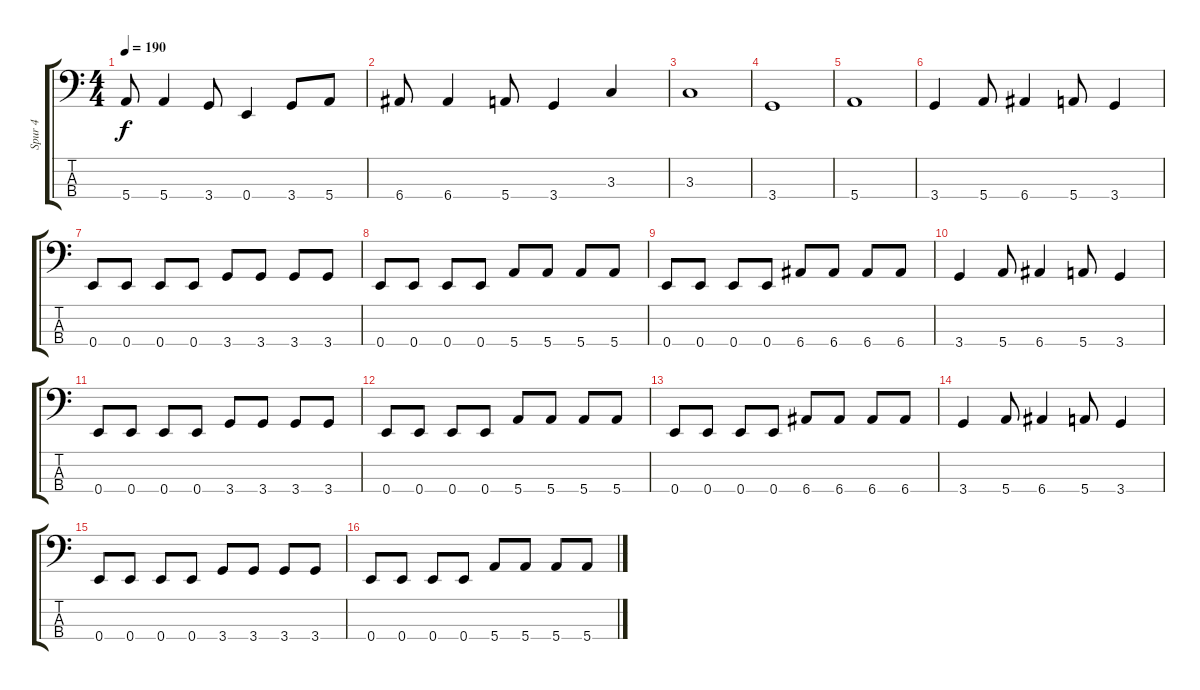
\track ("Spur 4" "Spur 4") {instrument electricbassfinger}
\staff {score tabs}
\tuning (G2 D2 A1 E1) {hide}
\ts (4 4)
\tempo 190
\clef f4
\ks c
5.4.8{dy f} 5.4.4 3.4.8 0.4.4 3.4.8 5.4.8 |
6.4.8 6.4.4 5.4.8 3.4.4 3.3.4 |
3.3.1 |
3.4.1 |
5.4.1 |
3.4.4 5.4.8 6.4.4 5.4.8 3.4.4 |
0.4.8 0.4.8 0.4.8 0.4.8 3.4.8 3.4.8 3.4.8 3.4.8 |
0.4.8 0.4.8 0.4.8 0.4.8 5.4.8 5.4.8 5.4.8 5.4.8 |
0.4.8 0.4.8 0.4.8 0.4.8 6.4.8 6.4.8 6.4.8 6.4.8 |
3.4.4 5.4.8 6.4.4 5.4.8 3.4.4 |
0.4.8 0.4.8 0.4.8 0.4.8 3.4.8 3.4.8 3.4.8 3.4.8 |
0.4.8 0.4.8 0.4.8 0.4.8 5.4.8 5.4.8 5.4.8 5.4.8 |
0.4.8 0.4.8 0.4.8 0.4.8 6.4.8 6.4.8 6.4.8 6.4.8 |
3.4.4 5.4.8 6.4.4 5.4.8 3.4.4 |
0.4.8 0.4.8 0.4.8 0.4.8 3.4.8 3.4.8 3.4.8 3.4.8 |
0.4.8 0.4.8 0.4.8 0.4.8 5.4.8 5.4.8 5.4.8 5.4.8
